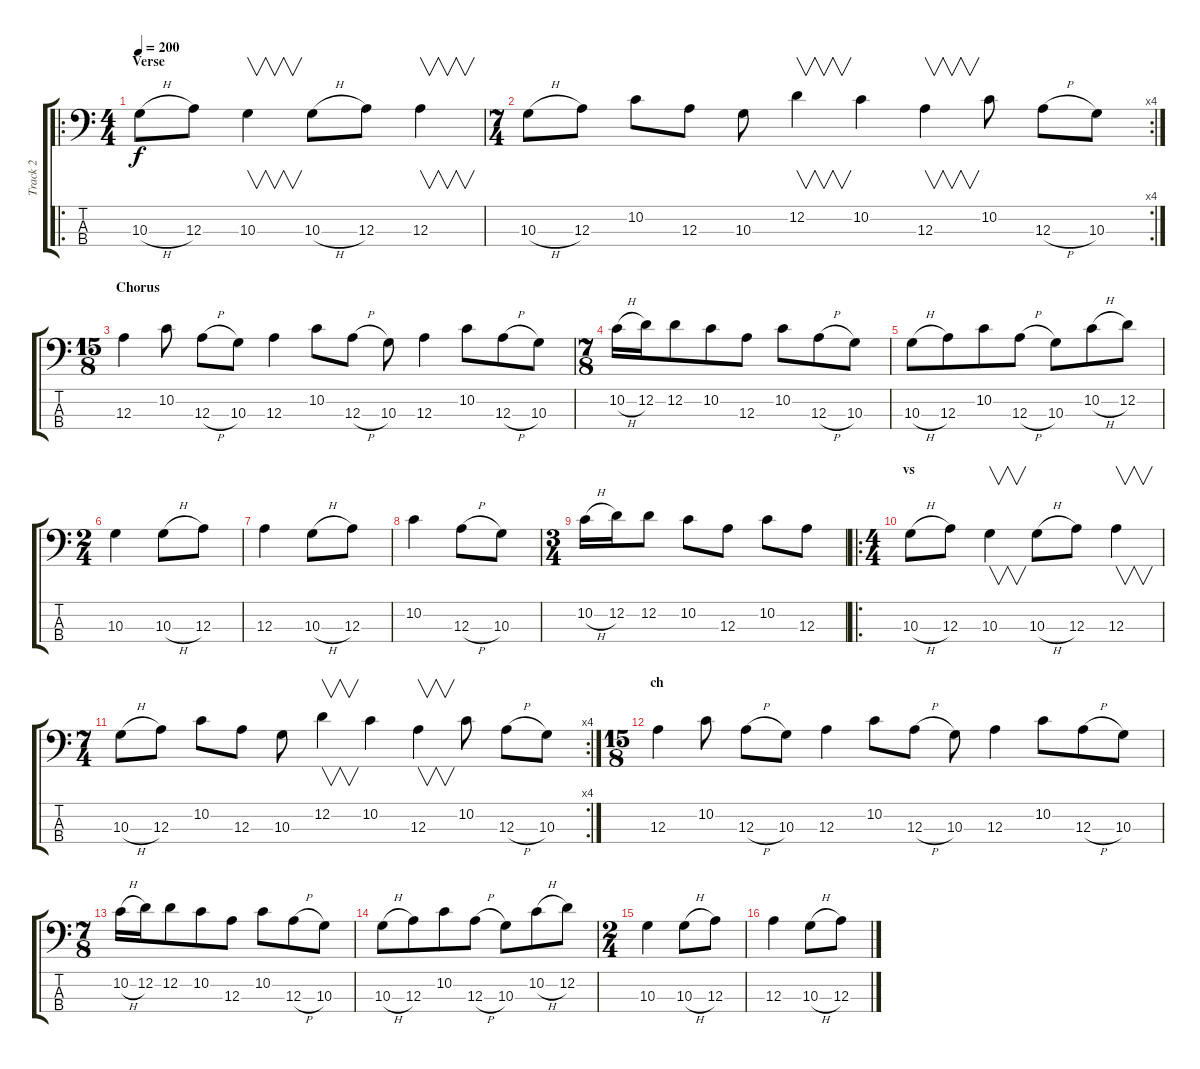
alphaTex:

\track ("Track 2" "Track 2") {instrument electricbassfinger}
\staff {score tabs}
\tuning (G2 D2 A1 E1) {hide}
\ro
\ts (4 4)
\section ("" "Verse")
\tempo 200
\clef f4
\ks c
10.3{h}.8{dy f instrument electricbassfinger} 12.3.8 10.3.4{v} 10.3{h}.8 12.3.8 12.3.4{v} |
\rc 4
\ts (7 4)
10.3{h}.8 12.3.8 10.2.8 12.3.8 10.3.8 12.2.4{v} 10.2.4 12.3.4{v} 10.2.8 12.3{h}.8 10.3.8 |
\ts (15 8)
\section ("" "Chorus")
12.3.4 10.2.8 12.3{h}.8 10.3.8 12.3.4 10.2.8 12.3{h}.8 10.3.8 12.3.4 10.2.8 12.3{h}.8 10.3.8 |
\ts (7 8)
10.2{h}.16 12.2.16 12.2.8 10.2.8 12.3.8 10.2.8 12.3{h}.8 10.3.8 |
10.3{h}.8 12.3.8 10.2.8 12.3{h}.8 10.3.8 10.2{h}.8 12.2.8 |
\ts (2 4)
10.3.4 10.3{h}.8 12.3.8 |
12.3.4 10.3{h}.8 12.3.8 |
10.2.4 12.3{h}.8 10.3.8 |
\ts (3 4)
10.2{h}.16 12.2.16 12.2.8 10.2.8 12.3.8 10.2.8 12.3.8 |
\ro
\ts (4 4)
\section ("" "vs")
10.3{h}.8 12.3.8 10.3.4{v} 10.3{h}.8 12.3.8 12.3.4{v} |
\rc 4
\ts (7 4)
10.3{h}.8 12.3.8 10.2.8 12.3.8 10.3.8 12.2.4{v} 10.2.4 12.3.4{v} 10.2.8 12.3{h}.8 10.3.8 |
\ts (15 8)
\section ("" "ch")
12.3.4 10.2.8 12.3{h}.8 10.3.8 12.3.4 10.2.8 12.3{h}.8 10.3.8 12.3.4 10.2.8 12.3{h}.8 10.3.8 |
\ts (7 8)
10.2{h}.16 12.2.16 12.2.8 10.2.8 12.3.8 10.2.8 12.3{h}.8 10.3.8 |
10.3{h}.8 12.3.8 10.2.8 12.3{h}.8 10.3.8 10.2{h}.8 12.2.8 |
\ts (2 4)
10.3.4 10.3{h}.8 12.3.8 |
12.3.4 10.3{h}.8 12.3.8
